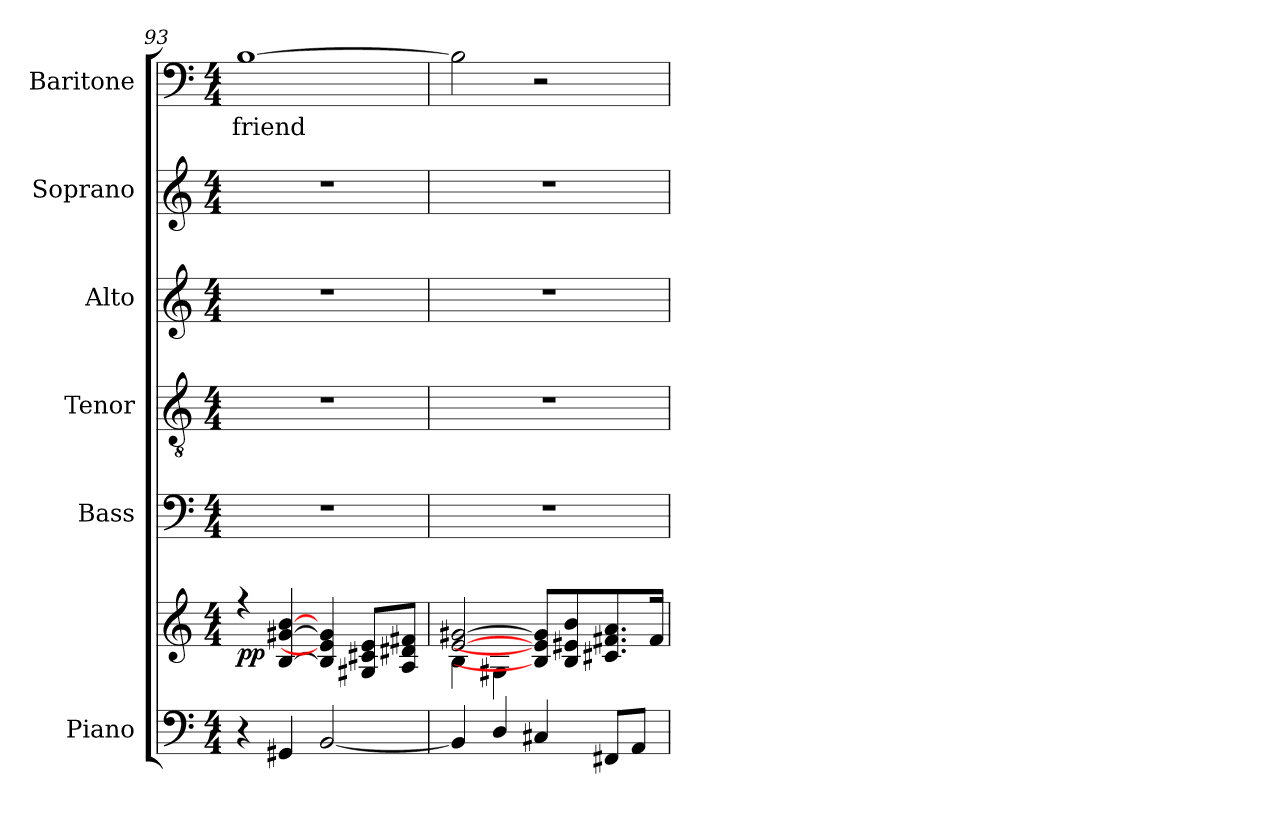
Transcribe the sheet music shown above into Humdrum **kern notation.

**kern	**kern	**dynam	**kern	**kern	**kern	**kern	**kern	**text
*part6	*part6	*part6	*part5	*part4	*part3	*part2	*part1	*part1
*staff7	*staff6	*staff6/7	*staff5	*staff4	*staff3	*staff2	*staff1	*staff1
*I"Piano	*	*	*I"Bass	*I"Tenor	*I"Alto	*I"Soprano	*I"Baritone	*
*	*	*	*I'B	*I'T	*I'A	*I'S	*	*
*clefF4	*clefG2	*	*clefF4	*clefGv2	*clefG2	*clefG2	*clefF4	*
*k[]	*k[]	*	*k[]	*k[]	*k[]	*k[]	*k[]	*
*C:	*C:	*	*C:	*C:	*C:	*C:	*C:	*
*M4/4	*M4/4	*	*M4/4	*M4/4	*M4/4	*M4/4	*M4/4	*
=93	=93	=93	=93	=93	=93	=93	=93	=93
*	*^	*	*	*	*	*	*	*
!	!	!	!LO:DY:b	!	!	!	!	!	!LO:LY:b
4r	4r	1ryy	pp	1r	1r	1r	1r	[1B	friend
4GG#X	[4B [4g#X [4b	.	.	.	.	.	.	.	.
[2BB	4B] 4e] 4g#]	.	.	.	.	.	.	.	.
.	8G#X 8c#X 8eL	.	.	.	.	.	.	.	.
.	8A 8d#X 8f#XJ	.	.	.	.	.	.	.	.
=94	=94	=94	=94	=94	=94	=94	=94	=94	=94
4BB]	[2e [2g#X	4B\	.	1r	1r	1r	1r	2B]	.
4D/	.	4G#X\	.	.	.	.	.	.	.
4C#X	8B] 8e#] 8g#]L	2ryy	.	.	.	.	.	2r	.
.	8B 8e# 8b	.	.	.	.	.	.	.	.
8FF#XL	8.c#X 8.f#X 8.a	.	.	.	.	.	.	.	.
8AAJ	.	.	.	.	.	.	.	.	.
.	16f#J	.	.	.	.	.	.	.	.
*	*v	*v	*	*	*	*	*	*	*
=	=	=	=	=	=	=	=	=
*-	*-	*-	*-	*-	*-	*-	*-	*-
